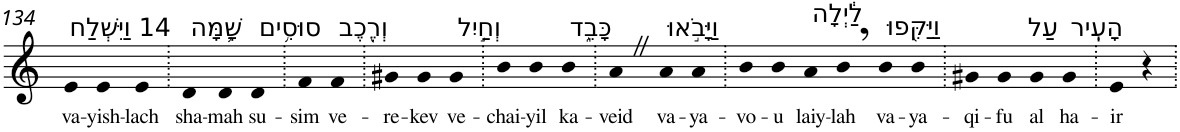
**kern	**text
*part1	*part1
*staff1	*staff1
*I"Piano	*
*I'Pno	*
!!LO:PB:g=z
*clefG2	*
*k[]	*
=134	=134
!LO:TX:a:t=14 וַיִּשְׁלַח	!
!	!LO:LY:b
4e	va-
!	!LO:LY:b
4e	-yish-
!	!LO:LY:b
4e	-lach
=135.	=135.
!LO:TX:a:t=שָׁ֛מָּה	!
!	!LO:LY:b
4d	sha-
!	!LO:LY:b
4d	-mah
!LO:TX:a:t=סוּסִ֥ים	!
!	!LO:LY:b
4d	su-
=136.	=136.
!	!LO:LY:b
4f	-sim
!LO:TX:a:t=וְרֶ֖כֶב	!
!	!LO:LY:b
4f	ve-
=137.	=137.
!	!LO:LY:b
4g#X	-re-
!	!LO:LY:b
4g#	-kev
!LO:TX:a:t=וְחַ֣יִל	!
!	!LO:LY:b
4g#	ve-
=138.	=138.
!	!LO:LY:b
4b	-chai-
!	!LO:LY:b
4b	-yil
!LO:TX:a:t=כָּבֵ֑ד	!
!	!LO:LY:b
4b	ka-
=139.	=139.
!	!LO:LY:b
4aZ	-veid
!LO:TX:a:t=וַיָּבֹ֣אוּ	!
!	!LO:LY:b
4a	va-
!	!LO:LY:b
4a	-ya-
=140.	=140.
!	!LO:LY:b
4b	-vo-
!	!LO:LY:b
4b	-u
!LO:TX:a:t=לַ֔יְלָה	!
!	!LO:LY:b
4a	laiy-
!	!LO:LY:b
4b,	-lah
!LO:TX:a:t=וַיַּקִּ֖פוּ	!
!	!LO:LY:b
4b	va-
!	!LO:LY:b
4b	-ya-
=141.	=141.
!	!LO:LY:b
4g#X	-qi-
!	!LO:LY:b
4g#	-fu
!LO:TX:a:t=עַל	!
!	!LO:LY:b
4g#	al
!LO:TX:a:t=הָעִֽיר	!
!	!LO:LY:b
4g#	ha-
=142.	=142.
!	!LO:LY:b
4e	-ir
4r	.
=.	=.
*-	*-
